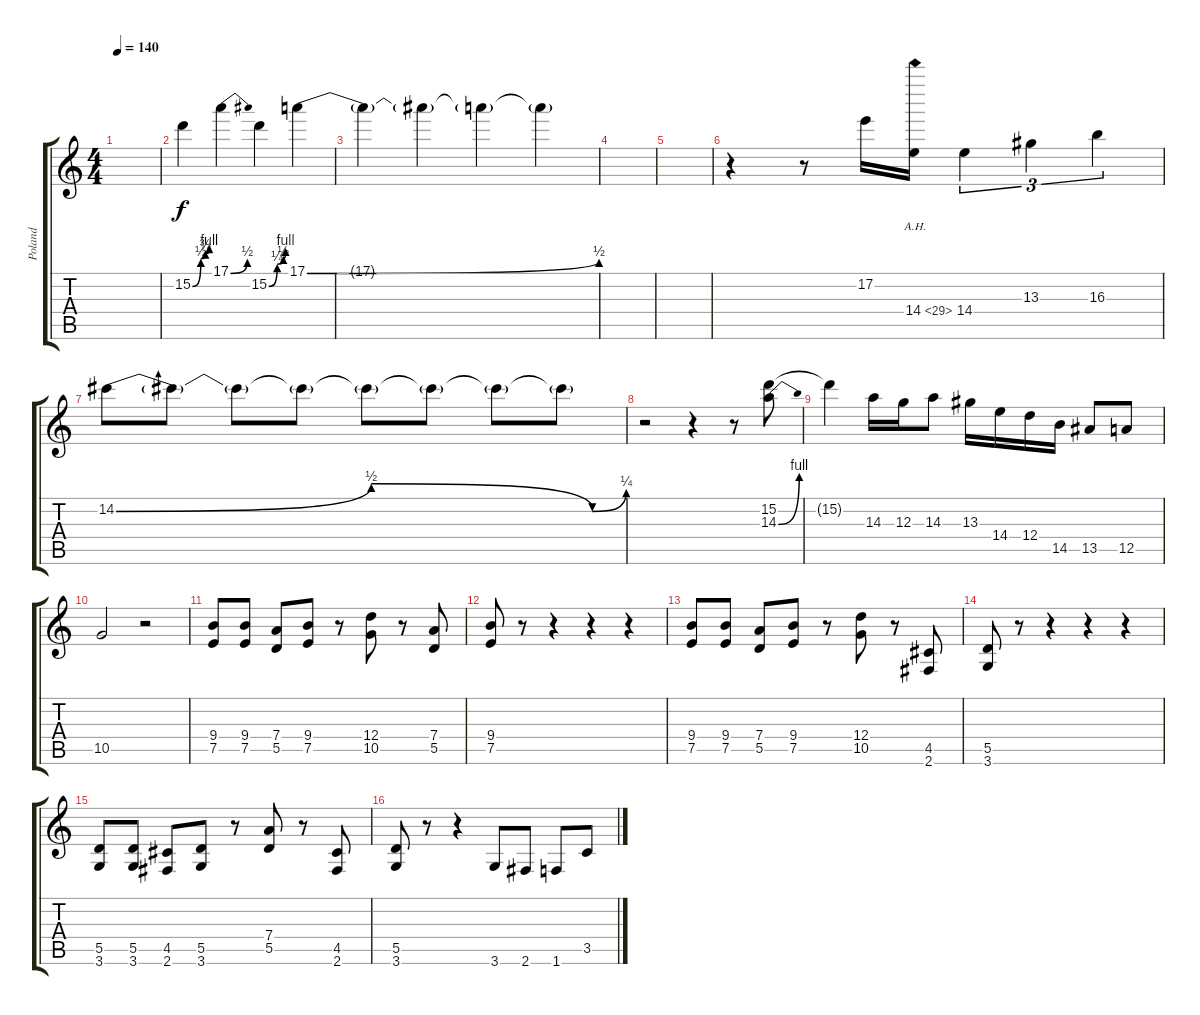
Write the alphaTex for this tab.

\track ("Poland" "Poland") {instrument distortionguitar}
\staff {score tabs}
\tuning (E4 B3 G3 D3 A2 E2) {hide}
\ts (4 4)
\tempo 140
\clef g2
\ks c
|
15.2{be (custom 0 0 30 2 46 3 51 3 60 4)}.4 17.1{be (bend 0 0 60 2)}.4 15.2{be (custom 0 0 30 1 52 2 60 4)}.4 17.1{be (bend 0 0 60 2)}.4{volume 0} |
17.1{t}.4 17.1{t}.4 17.1{t}.4 17.1{t}.4 |
|
|
r.4{volume 16} r.8 17.2.16 14.4{ah 15}.16 14.4.4{tu (3 2)} 13.3.4{tu (3 2)} 16.3.4{tu (3 2)} |
14.2{be (custom 0 0 30 2 56 0 60 1)}.8 14.2{t}.8 14.2{t}.8 14.2{t}.8 14.2{t}.8 14.2{t}.8 14.2{t}.8 14.2{t}.8 |
r.2 r.4 r.8 (15.2 14.3{be (bend 0 0 60 4)}).8 |
15.2{t}.4 14.3.16 12.3.16 14.3.8 13.3.16 14.4.16 12.4.16 14.5.16 13.5.8 12.5.8 |
10.5.2 r.2 |
(9.4 7.5).8 (9.4 7.5).8 (7.4 5.5).8 (9.4 7.5).8 r.8 (12.4 10.5).8 r.8 (7.4 5.5).8 |
(9.4 7.5).8 r.8 r.4 r.4 r.4 |
(9.4 7.5).8 (9.4 7.5).8 (7.4 5.5).8 (9.4 7.5).8 r.8 (12.4 10.5).8 r.8 (4.5 2.6).8 |
(5.5 3.6).8 r.8 r.4 r.4 r.4 |
(5.5 3.6).8 (5.5 3.6).8 (4.5 2.6).8 (5.5 3.6).8 r.8 (7.4 5.5).8 r.8 (4.5 2.6).8 |
(5.5 3.6).8 r.8 r.4 3.6.8 2.6.8 1.6.8 3.5.8
